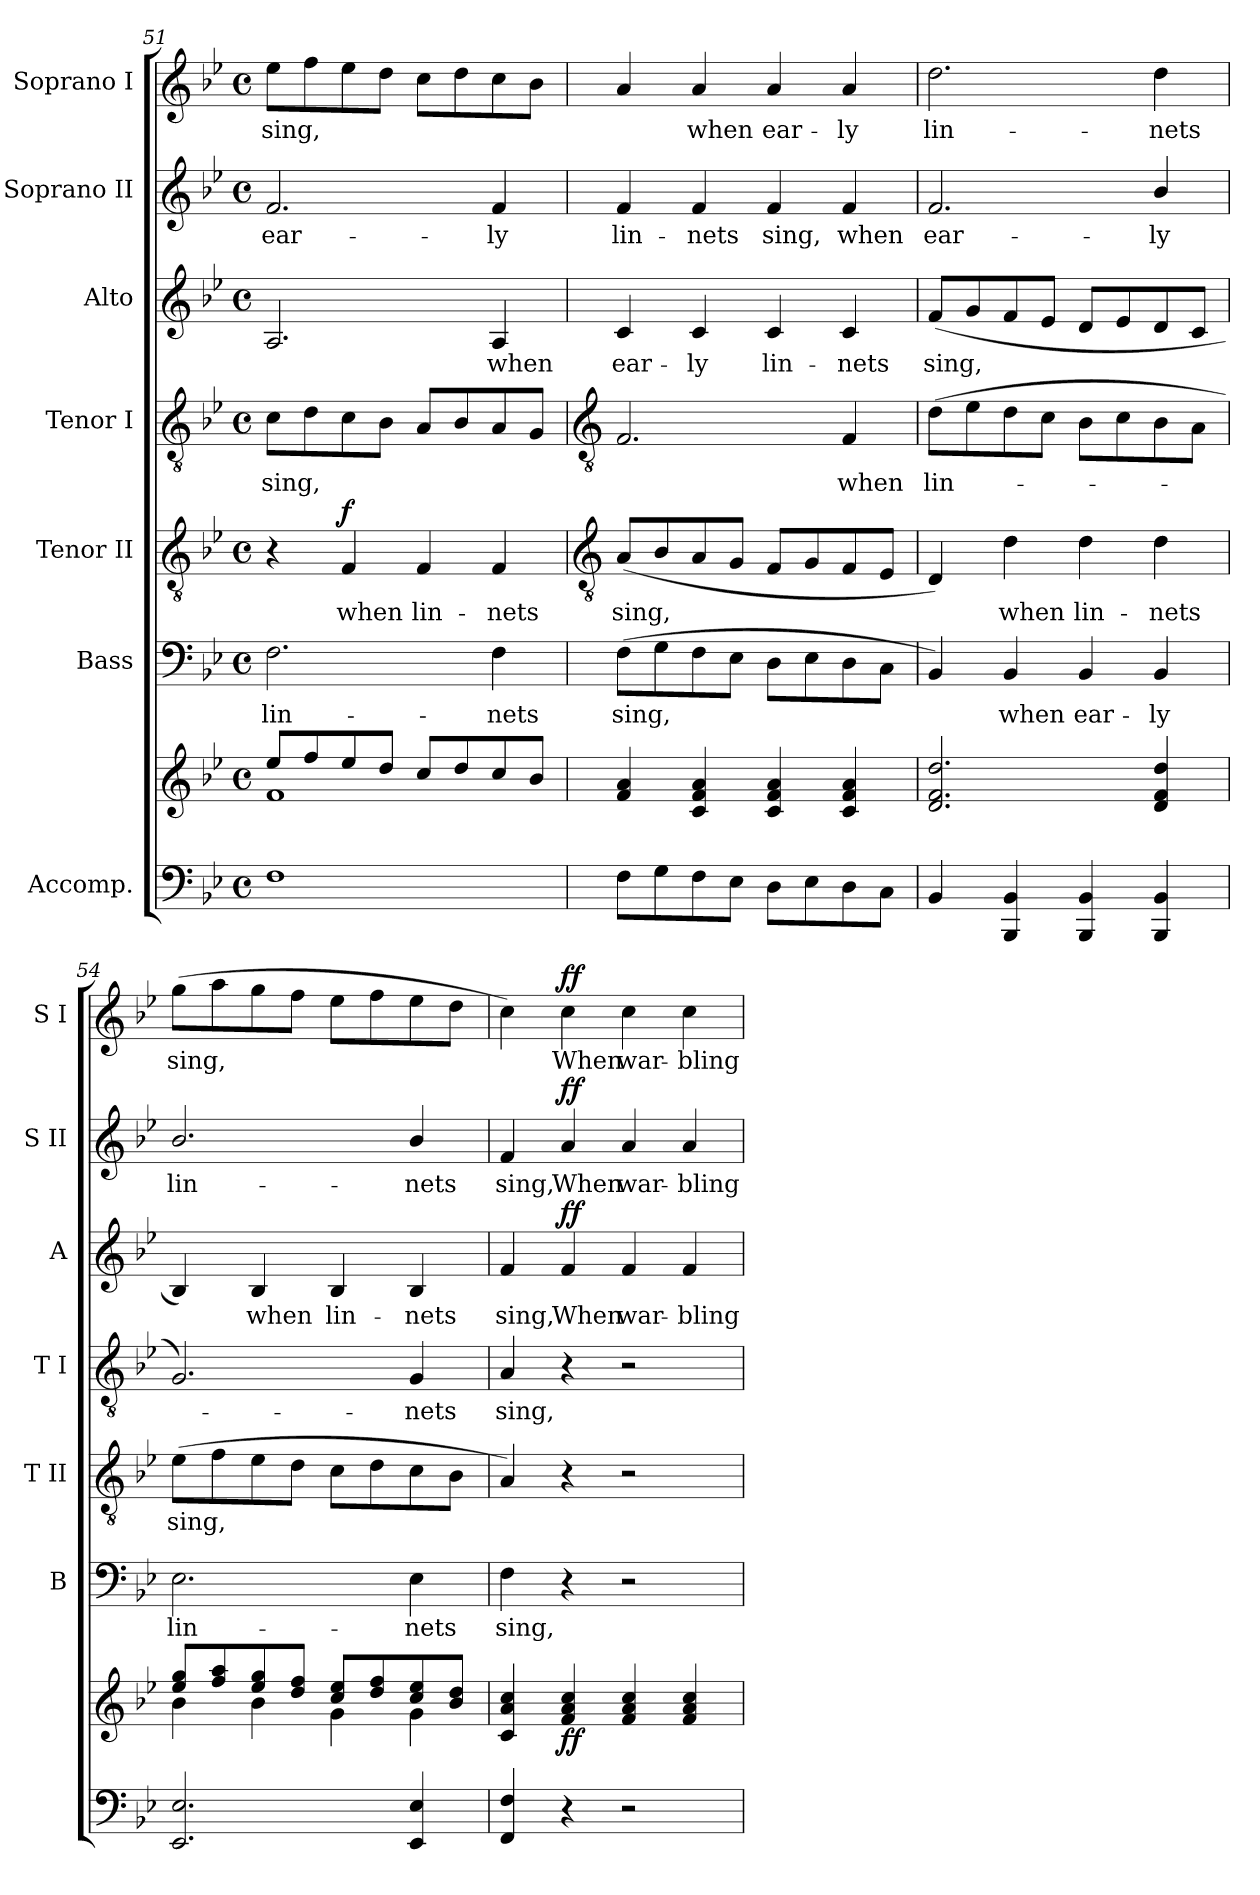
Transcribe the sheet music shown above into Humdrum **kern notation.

**kern	**kern	**dynam	**kern	**text	**kern	**text	**dynam	**kern	**text	**kern	**text	**dynam	**kern	**text	**dynam	**kern	**text	**dynam
*part7	*part7	*part7	*part6	*part6	*part5	*part5	*part5	*part4	*part4	*part3	*part3	*part3	*part2	*part2	*part2	*part1	*part1	*part1
*staff8	*staff7	*staff7/8	*staff6	*staff6	*staff5	*staff5	*staff5	*staff4	*staff4	*staff3	*staff3	*staff3	*staff2	*staff2	*staff2	*staff1	*staff1	*staff1
*I"Accomp.	*	*	*I"Bass	*	*I"Tenor II	*	*	*I"Tenor I	*	*I"Alto	*	*	*I"Soprano II	*	*	*I"Soprano I	*	*
*	*	*	*I'B	*	*I'T II	*	*	*I'T I	*	*I'A	*	*	*I'S II	*	*	*I'S I	*	*
*clefF4	*clefG2	*	*clefF4	*	*clefGv2	*	*	*clefGv2	*	*clefG2	*	*	*clefG2	*	*	*clefG2	*	*
*k[b-e-]	*k[b-e-]	*	*k[b-e-]	*	*k[b-e-]	*	*	*k[b-e-]	*	*k[b-e-]	*	*	*k[b-e-]	*	*	*k[b-e-]	*	*
*B-:	*B-:	*	*B-:	*	*B-:	*	*	*B-:	*	*B-:	*	*	*B-:	*	*	*B-:	*	*
*M4/4	*M4/4	*	*M4/4	*	*M4/4	*	*	*M4/4	*	*M4/4	*	*	*M4/4	*	*	*M4/4	*	*
*met(c)	*met(c)	*	*met(c)	*	*met(c)	*	*	*met(c)	*	*met(c)	*	*	*met(c)	*	*	*met(c)	*	*
=51	=51	=51	=51	=51	=51	=51	=51	=51	=51	=51	=51	=51	=51	=51	=51	=51	=51	=51
*	*^	*	*	*	*	*	*	*	*	*	*	*	*	*	*	*	*	*
!	!	!	!	!	!LO:LY:b	!	!	!	!	!LO:LY:b	!	!	!	!	!LO:LY:b	!	!	!LO:LY:b	!
1F	8ee-/L	1f\	.	2.F	lin-	4r	.	.	8cL	sing,	2.A	.	.	2.f	ear-	.	8ee-L	sing,	.
.	8ff/	.	.	.	.	.	.	.	8d	.	.	.	.	.	.	.	8ff	.	.
!	!	!	!	!	!	!	!LO:LY:b	!LO:DY:b	!	!	!	!	!	!	!	!	!	!	!
.	8ee-/	.	.	.	.	4F	when	f	8c	.	.	.	.	.	.	.	8ee-	.	.
.	8dd/J	.	.	.	.	.	.	.	8B-J	.	.	.	.	.	.	.	8ddJ	.	.
!	!	!	!	!	!	!	!LO:LY:b	!	!	!	!	!	!	!	!	!	!	!	!
.	8cc/L	.	.	.	.	4F	lin-	.	8AL	.	.	.	.	.	.	.	8ccL	.	.
.	8dd/	.	.	.	.	.	.	.	8B-	.	.	.	.	.	.	.	8dd	.	.
!	!	!	!	!	!LO:LY:b	!	!LO:LY:b	!	!	!	!	!LO:LY:b	!	!	!LO:LY:b	!	!	!	!
.	8cc/	.	.	4F	-nets	4F	-nets	.	8A	.	4A	when	.	4f	-ly	.	8cc	.	.
.	8b-/J	.	.	.	.	.	.	.	8GJ	.	.	.	.	.	.	.	8b-J	.	.
!!LO:LB:g=z
=52	=52	=52	=52	=52	=52	=52	=52	=52	=52	=52	=52	=52	=52	=52	=52	=52	=52	=52	=52
*	*	*	*	*	*	*clefGv2	*	*	*clefGv2	*	*	*	*	*	*	*	*	*	*
!	!	!	!	!	!LO:LY:b	!	!LO:LY:b	!	!	!	!	!LO:LY:b	!	!	!LO:LY:b	!	!	!	!
8FL	4f/ 4a/	1ryy	.	(>8FL	sing,	(<8AL	sing,	.	2.F	.	4c	ear-	.	4f	lin-	.	4a	.	.
8G	.	.	.	8G	.	8B-	.	.	.	.	.	.	.	.	.	.	.	.	.
!	!	!	!	!	!	!	!	!	!	!	!	!LO:LY:b	!	!	!LO:LY:b	!	!	!LO:LY:b	!
8F	4c/ 4f/ 4a/	.	.	8F	.	8A	.	.	.	.	4c	-ly	.	4f	-nets	.	4a	when	.
8E-J	.	.	.	8E-J	.	8GJ	.	.	.	.	.	.	.	.	.	.	.	.	.
!	!	!	!	!	!	!	!	!	!	!	!	!LO:LY:b	!	!	!LO:LY:b	!	!	!LO:LY:b	!
8DL	4c/ 4f/ 4a/	.	.	8DL	.	8FL	.	.	.	.	4c	lin-	.	4f	sing,	.	4a	ear-	.
8E-	.	.	.	8E-	.	8G	.	.	.	.	.	.	.	.	.	.	.	.	.
!	!	!	!	!	!	!	!	!	!	!LO:LY:b	!	!LO:LY:b	!	!	!LO:LY:b	!	!	!LO:LY:b	!
8D	4c/ 4f/ 4a/	.	.	8D	.	8F	.	.	4F	when	4c	-nets	.	4f	when	.	4a	-ly	.
8CJ	.	.	.	8CJ	.	8E-J	.	.	.	.	.	.	.	.	.	.	.	.	.
=53	=53	=53	=53	=53	=53	=53	=53	=53	=53	=53	=53	=53	=53	=53	=53	=53	=53	=53	=53
!	!	!	!	!	!	!	!	!	!	!LO:LY:b	!	!LO:LY:b	!	!	!LO:LY:b	!	!	!LO:LY:b	!
4BB-	2.d/ 2.f/ 2.dd/	1ryy	.	4BB-)	.	4D)	.	.	(>8dL	lin-	(<8fL	sing,	.	2.f	ear-	.	2.dd	lin-	.
.	.	.	.	.	.	.	.	.	8e-	.	8g	.	.	.	.	.	.	.	.
!	!	!	!	!	!LO:LY:b	!	!LO:LY:b	!	!	!	!	!	!	!	!	!	!	!	!
4BBB- 4BB-	.	.	.	4BB-	when	4d	when	.	8d	.	8f	.	.	.	.	.	.	.	.
.	.	.	.	.	.	.	.	.	8cJ	.	8e-J	.	.	.	.	.	.	.	.
!	!	!	!	!	!LO:LY:b	!	!LO:LY:b	!	!	!	!	!	!	!	!	!	!	!	!
4BBB- 4BB-	.	.	.	4BB-	ear-	4d	lin-	.	8B-L	.	8dL	.	.	.	.	.	.	.	.
.	.	.	.	.	.	.	.	.	8c	.	8e-	.	.	.	.	.	.	.	.
!	!	!	!	!	!LO:LY:b	!	!LO:LY:b	!	!	!	!	!	!	!	!LO:LY:b	!	!	!LO:LY:b	!
4BBB- 4BB-	4d/ 4f/ 4dd/	.	.	4BB-	-ly	4d	-nets	.	8B-	.	8d	.	.	4b-/	-ly	.	4dd	-nets	.
.	.	.	.	.	.	.	.	.	8AJ	.	8cJ	.	.	.	.	.	.	.	.
=54	=54	=54	=54	=54	=54	=54	=54	=54	=54	=54	=54	=54	=54	=54	=54	=54	=54	=54	=54
!	!	!	!	!	!LO:LY:b	!	!LO:LY:b	!	!	!	!	!	!	!	!LO:LY:b	!	!	!LO:LY:b	!
2.EE- 2.E-	8ee-/ 8gg/L	4b-\	.	2.E-	lin-	(>8e-L	sing,	.	2.G)	.	4B-)	.	.	2.b-/	lin-	.	(>8ggL	sing,	.
.	8ff/ 8aa/	.	.	.	.	8f	.	.	.	.	.	.	.	.	.	.	8aa	.	.
!	!	!	!	!	!	!	!	!	!	!	!	!LO:LY:b	!	!	!	!	!	!	!
.	8ee-/ 8gg/	4b-\	.	.	.	8e-	.	.	.	.	4B-	when	.	.	.	.	8gg	.	.
.	8dd/ 8ff/J	.	.	.	.	8dJ	.	.	.	.	.	.	.	.	.	.	8ffJ	.	.
!	!	!	!	!	!	!	!	!	!	!	!	!LO:LY:b	!	!	!	!	!	!	!
.	8cc/ 8ee-/L	4g\	.	.	.	8cL	.	.	.	.	4B-	lin-	.	.	.	.	8ee-L	.	.
.	8dd/ 8ff/	.	.	.	.	8d	.	.	.	.	.	.	.	.	.	.	8ff	.	.
!	!	!	!	!	!LO:LY:b	!	!	!	!	!LO:LY:b	!	!LO:LY:b	!	!	!LO:LY:b	!	!	!	!
4EE- 4E-	8cc/ 8ee-/	4g\	.	4E-	-nets	8c	.	.	4G	nets	4B-	-nets	.	4b-/	-nets	.	8ee-	.	.
.	8b-/ 8dd/J	.	.	.	.	8B-J	.	.	.	.	.	.	.	.	.	.	8ddJ	.	.
=55	=55	=55	=55	=55	=55	=55	=55	=55	=55	=55	=55	=55	=55	=55	=55	=55	=55	=55	=55
!	!	!	!	!	!LO:LY:b	!	!	!	!	!LO:LY:b	!	!LO:LY:b	!	!	!LO:LY:b	!	!	!	!
4FF 4F	4c/ 4a/ 4cc/	1ryy	.	4F	sing,	4A)	.	.	4A	sing,	4f	sing,	.	4f	sing,	.	4cc)	.	.
!	!	!	!LO:DY:b	!	!	!	!	!	!	!	!	!LO:LY:b	!LO:DY:b	!	!LO:LY:b	!LO:DY:b	!	!LO:LY:b	!LO:DY:b
4r	4f/ 4a/ 4cc/	.	ff	4r	.	4r	.	.	4r	.	4f	When	ff	4a	When	ff	4cc	When	ff
!	!	!	!	!	!	!	!	!	!	!	!	!LO:LY:b	!	!	!LO:LY:b	!	!	!LO:LY:b	!
2r	4f/ 4a/ 4cc/	.	.	2r	.	2r	.	.	2r	.	4f	war-	.	4a	war-	.	4cc	war-	.
!	!	!	!	!	!	!	!	!	!	!	!	!LO:LY:b	!	!	!LO:LY:b	!	!	!LO:LY:b	!
.	4f/ 4a/ 4cc/	.	.	.	.	.	.	.	.	.	4f	-bling	.	4a	-bling	.	4cc	-bling	.
*	*v	*v	*	*	*	*	*	*	*	*	*	*	*	*	*	*	*	*	*
=	=	=	=	=	=	=	=	=	=	=	=	=	=	=	=	=	=	=
*-	*-	*-	*-	*-	*-	*-	*-	*-	*-	*-	*-	*-	*-	*-	*-	*-	*-	*-
